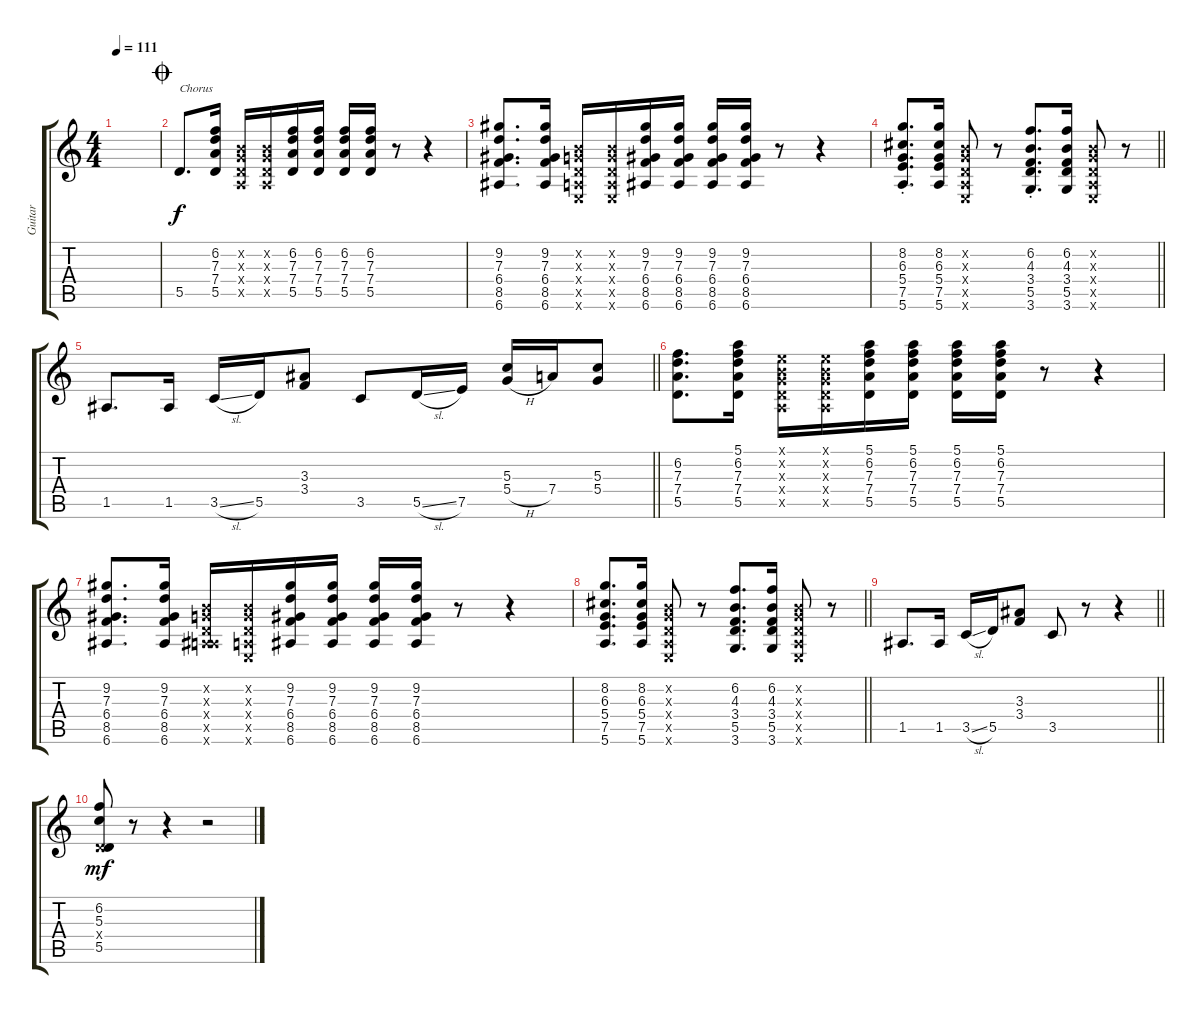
\track ("Guitar" "Guitar") {instrument overdrivenguitar}
\staff {score tabs}
\tuning (E4 B3 G3 D3 A2 E2) {hide}
\ts (4 4)
\tempo 111
\clef g2
\ks c
|
\jump coda
5.5.8{d txt "Chorus" beam Up} (6.2 7.3 7.4 5.5).16{beam Up beam split} (0.2{x} 0.3{x} 0.4{x} 0.5{x}).16{beam Up beam merge} (0.2{x} 0.3{x} 0.4{x} 0.5{x}).16{beam Up beam merge} (6.2 7.3 7.4 5.5).16{beam Up} (6.2 7.3 7.4 5.5).16{beam Up beam split} (6.2 7.3 7.4 5.5).16{beam Up beam merge} (6.2 7.3 7.4 5.5).16{beam Up} r.8 r.4 |
(9.2 7.3 6.4 8.5 6.6).8{d} (9.2 7.3 6.4 8.5 6.6).16{beam split} (0.2{x} 0.3{x} 0.4{x} 0.5{x} 0.6{x}).16{beam merge} (0.2{x} 0.3{x} 0.4{x} 0.5{x} 0.6{x}).16 (9.2 7.3 6.4 8.5 6.6).16 (9.2 7.3 6.4 8.5 6.6).16 (9.2 7.3 6.4 8.5 6.6).16{beam merge} (9.2 7.3 6.4 8.5 6.6).16 r.8 r.4 |
\barLineRight lightlight
(8.2{st} 6.3{st} 5.4{st} 7.5{st} 5.6{st}).8{d} (8.2 6.3 5.4 7.5 5.6).16 (0.2{x} 0.3{x} 0.4{x} 0.5{x} 0.6{x}).8 r.8{beam split} (6.2{st} 4.3{st} 3.4{st} 5.5{st} 3.6{st}).8{d beam merge} (6.2 4.3 3.4 5.5 3.6).16{beam split} (0.2{x} 0.3{x} 0.4{x} 0.5{x} 0.6{x}).8 r.8 |
\barLineRight lightlight
1.5.8{d} 1.5.16{beam split} 3.5{sl}.16{beam merge} 5.5.16 (3.3 3.4).8{beam split} 3.5.8{beam merge} 5.5{sl}.16{beam merge} 7.5.16{beam split} (5.3 5.4{h}).16 7.4.16{beam merge} (5.3 5.4).8 |
(6.2 7.3 7.4 5.5).8{d} (5.1 6.2 7.3 7.4 5.5).16 (0.1{x} 0.2{x} 0.3{x} 0.4{x} 0.5{x}).16{beam Down} (0.1{x} 0.2{x} 0.3{x} 0.4{x} 0.5{x}).16{beam Down} (5.1 6.2 7.3 7.4 5.5).16{beam Down} (5.1 6.2 7.3 7.4 5.5).16{beam Down} (5.1 6.2 7.3 7.4 5.5).16 (5.1 6.2 7.3 7.4 5.5).16 r.8 r.4 |
(9.2 7.3 6.4 8.5 6.6).8{d} (9.2 7.3 6.4 8.5 6.6).16 (0.2{x} 0.3{x} 0.4{x} 0.5{x} 6.6{x}).16 (0.2{x} 0.3{x} 0.4{x} 0.5{x} 0.6{x}).16 (9.2 7.3 6.4 8.5 6.6).16 (9.2 7.3 6.4 8.5 6.6).16 (9.2 7.3 6.4 8.5 6.6).16 (9.2 7.3 6.4 8.5 6.6).16 r.8 r.4 |
\barLineRight lightlight
(8.2 6.3 5.4 7.5 5.6).8{d} (8.2 6.3 5.4 7.5 5.6).16 (0.2{x} 0.3{x} 0.4{x} 0.5{x} 0.6{x}).8 r.8 (6.2 4.3 3.4 5.5 3.6).8{d beam merge} (6.2 4.3 3.4 5.5 3.6).16{beam split} (0.2{x} 0.3{x} 0.4{x} 0.5{x} 0.6{x}).8 r.8 |
\barLineRight lightlight
1.5.8{d} 1.5.16 3.5{sl}.16 5.5.16 (3.3 3.4).8 3.5.8 r.8 r.4 |
(6.2 5.3 0.4{x} 5.5).8{dy mf} r.8 r.4 r.2
